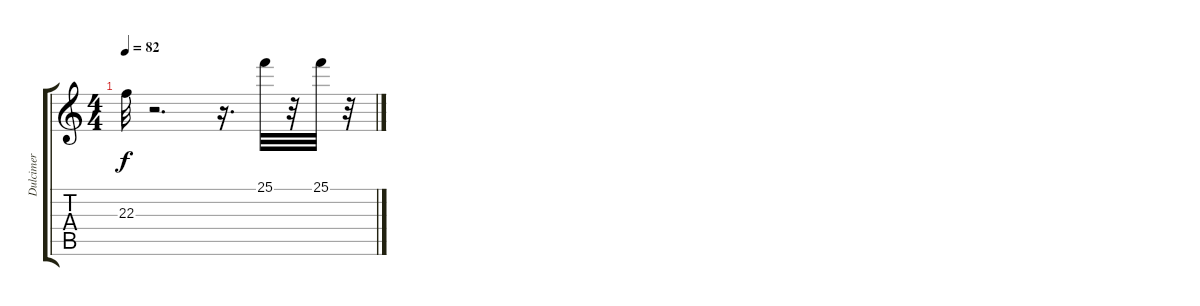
\track ("Dulcimer" "Dulcimer") {instrument dulcimer}
\staff {score tabs}
\tuning (E4 B3 G3 D3 A2 E2) {hide}
\ts (4 4)
\tempo 82
\clef g2
\ks c
22.3.32{dy f volume 4} r.2{d} r.16{d} 25.1.32{volume 0} r.32 25.1.32 r.32
